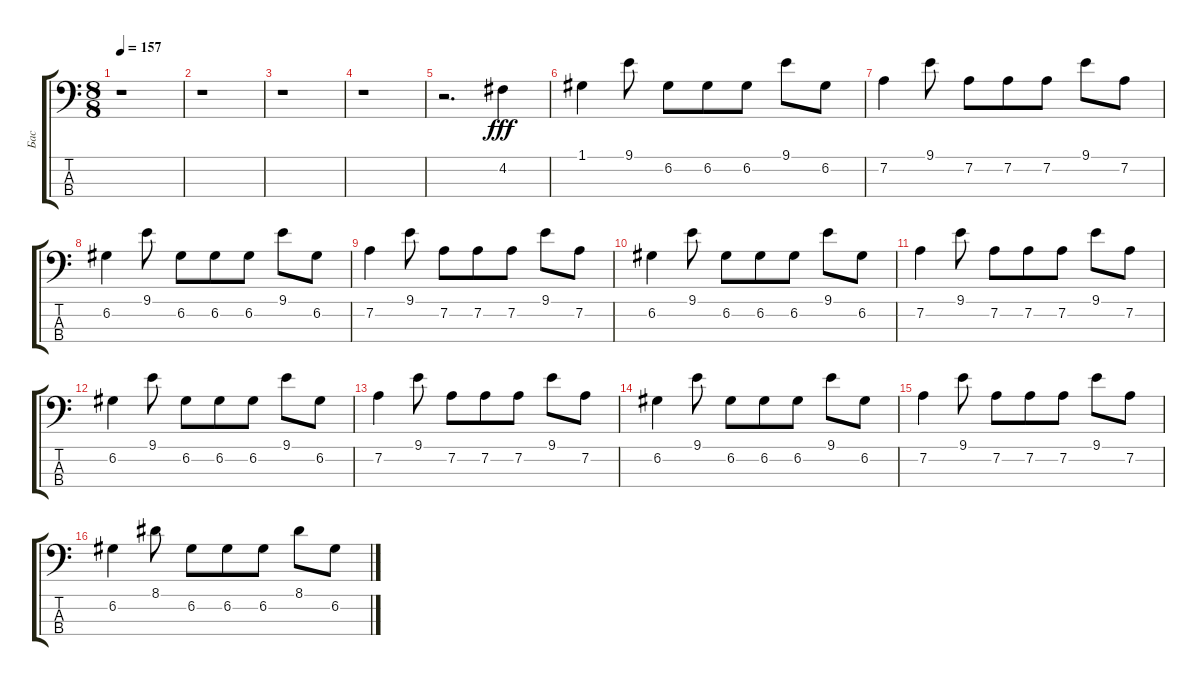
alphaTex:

\track ("Бас" "Бас") {instrument acousticbass}
\staff {score tabs}
\tuning (G2 D2 A1 E1) {hide}
\ts (8 8)
\tempo 157
\clef f4
\ks c
r.1{dy fff instrument acousticbass} |
r.1 |
r.1 |
r.1 |
r.2{d} 4.2.4 |
1.1.4 9.1.8 6.2.8 6.2.8 6.2.8 9.1.8 6.2.8 |
7.2.4 9.1.8 7.2.8 7.2.8 7.2.8 9.1.8 7.2.8 |
6.2.4 9.1.8 6.2.8 6.2.8 6.2.8 9.1.8 6.2.8 |
7.2.4 9.1.8 7.2.8 7.2.8 7.2.8 9.1.8 7.2.8 |
6.2.4 9.1.8 6.2.8 6.2.8 6.2.8 9.1.8 6.2.8 |
7.2.4 9.1.8 7.2.8 7.2.8 7.2.8 9.1.8 7.2.8 |
6.2.4 9.1.8 6.2.8 6.2.8 6.2.8 9.1.8 6.2.8 |
7.2.4 9.1.8 7.2.8 7.2.8 7.2.8 9.1.8 7.2.8 |
6.2.4 9.1.8 6.2.8 6.2.8 6.2.8 9.1.8 6.2.8 |
7.2.4 9.1.8 7.2.8 7.2.8 7.2.8 9.1.8 7.2.8 |
6.2.4 8.1.8 6.2.8 6.2.8 6.2.8 8.1.8 6.2.8
